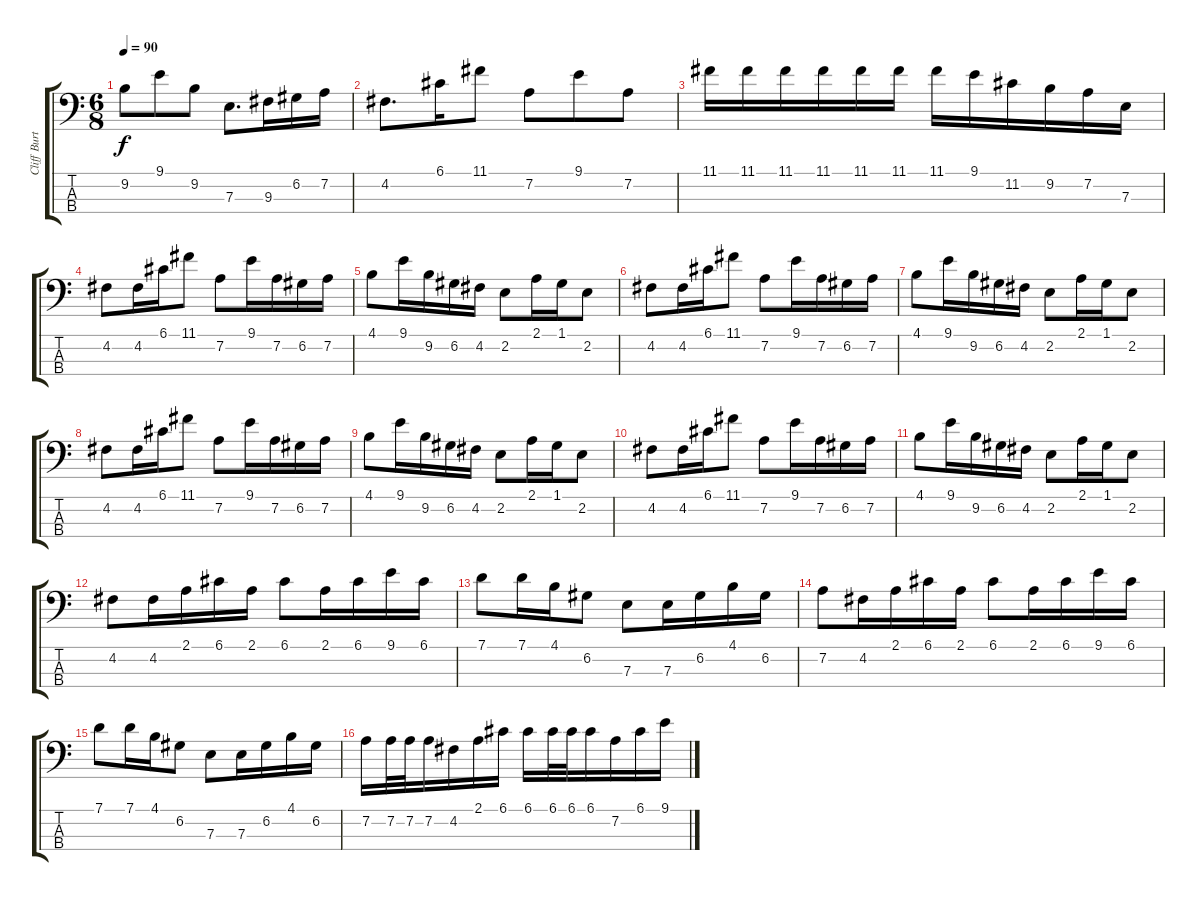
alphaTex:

\track ("Cliff Burton" "Cliff Burt") {instrument electricbassfinger}
\staff {score tabs}
\tuning (G2 D2 A1 E1) {hide}
\ts (6 8)
\tempo 90
\clef f4
\ks c
9.2.8{dy f} 9.1.8 9.2.8 7.3.8{d} 9.3.16 6.2.16 7.2.16 |
4.2.8{d} 6.1.16 11.1.8 7.2.8 9.1.8 7.2.8 |
11.1.16 11.1.16 11.1.16 11.1.16 11.1.16 11.1.16 11.1.16 9.1.16 11.2.16 9.2.16 7.2.16 7.3.16 |
4.2.8 4.2.16 6.1.16 11.1.8 7.2.8 9.1.16 7.2.16 6.2.16 7.2.16 |
4.1.8 9.1.16 9.2.16 6.2.16 4.2.16 2.2.8 2.1.16 1.1.16 2.2.8 |
4.2.8 4.2.16 6.1.16 11.1.8 7.2.8 9.1.16 7.2.16 6.2.16 7.2.16 |
4.1.8 9.1.16 9.2.16 6.2.16 4.2.16 2.2.8 2.1.16 1.1.16 2.2.8 |
4.2.8 4.2.16 6.1.16 11.1.8 7.2.8 9.1.16 7.2.16 6.2.16 7.2.16 |
4.1.8 9.1.16 9.2.16 6.2.16 4.2.16 2.2.8 2.1.16 1.1.16 2.2.8 |
4.2.8 4.2.16 6.1.16 11.1.8 7.2.8 9.1.16 7.2.16 6.2.16 7.2.16 |
4.1.8 9.1.16 9.2.16 6.2.16 4.2.16 2.2.8 2.1.16 1.1.16 2.2.8 |
4.2.8 4.2.16 2.1.16 6.1.16 2.1.16 6.1.8 2.1.16 6.1.16 9.1.16 6.1.16 |
7.1.8 7.1.16 4.1.16 6.2.8 7.3.8 7.3.16 6.2.16 4.1.16 6.2.16 |
7.2.8 4.2.16 2.1.16 6.1.16 2.1.16 6.1.8 2.1.16 6.1.16 9.1.16 6.1.16 |
7.1.8 7.1.16 4.1.16 6.2.8 7.3.8 7.3.16 6.2.16 4.1.16 6.2.16 |
7.2.16 7.2.32 7.2.32 7.2.16 4.2.16 2.1.16 6.1.16 6.1.16 6.1.32 6.1.32 6.1.16 7.2.16 6.1.16 9.1.16
